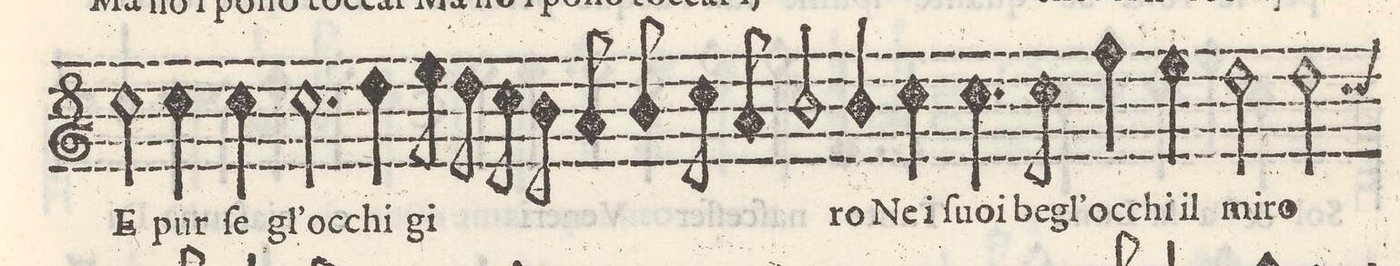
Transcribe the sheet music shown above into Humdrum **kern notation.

**kern	**text
*I"QVINTO	*
*clefG2	*
*k[]	*
*met(C)	*
*M2/1	*
=27-	=27-
2cc\	E
4cc\	pur
4cc\	ſe
2.cc\	gl'oc-
4dd\	-chi
=28-	=28-
8ee\	gi-
8dd\	.
8cc\	.
8b\	.
8a/	.
8b/	.
8cc\	.
8a/	.
2b/	.
4b/	-ro
4cc\	Ne i
=29-	=29-
4.cc\	ſuoi
8cc\	begl'
4ff\	oc-
4ee\	-chi il
2dd\	mi-
2dd\	-ro
*custos:cc	*
=30-	=30-
*-	*-
